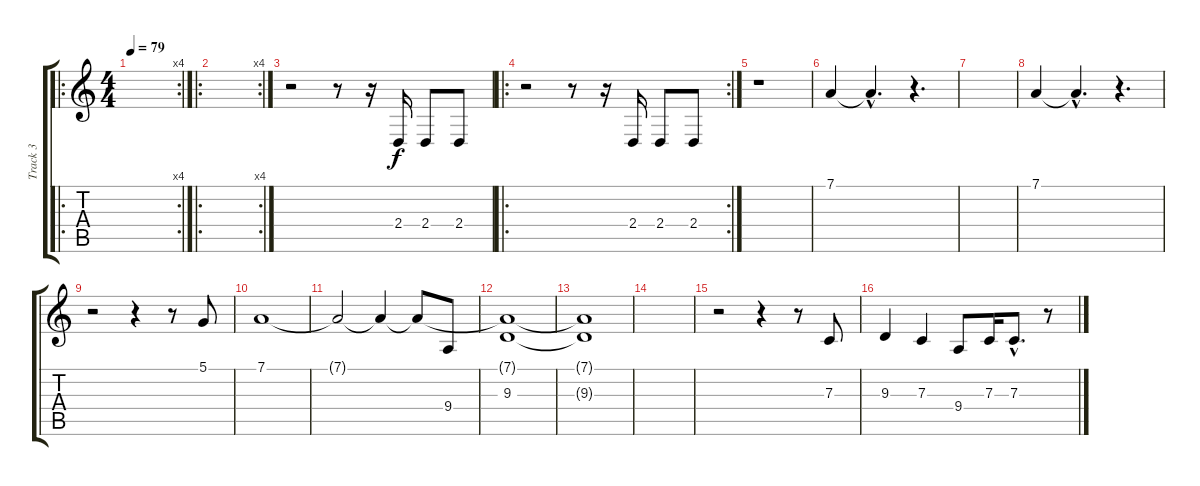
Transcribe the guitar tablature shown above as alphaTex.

\track ("Track 3" "Track 3") {instrument lead1square}
\staff {score tabs}
\tuning (D4 A3 F3 C3 G2 C2) {hide}
\ro
\rc 4
\ts (4 4)
\tempo 79
\clef g2
\ks c
|
\ro
\rc 4
|
r.2 r.8 r.16 2.4.16 2.4.8 2.4.8 |
\ro
\rc 2
r.2 r.8 r.16 2.4.16 2.4.8 2.4.8 |
r.1 |
7.1.4 7.1{hac t}.4{d} r.4{d} |
|
7.1.4 7.1{hac t}.4{d} r.4{d} |
r.2 r.4 r.8 5.1.8 |
7.1.1 |
7.1{t}.2 7.1{t}.4 7.1{t}.8 9.4.8 |
(7.1{t} 9.3).1 |
(7.1{t} 9.3{t}).1 |
|
r.2 r.4 r.8 7.3.8 |
9.3.4 7.3.4 9.4.8 7.3.16 7.3{hac}.8{d} r.8
